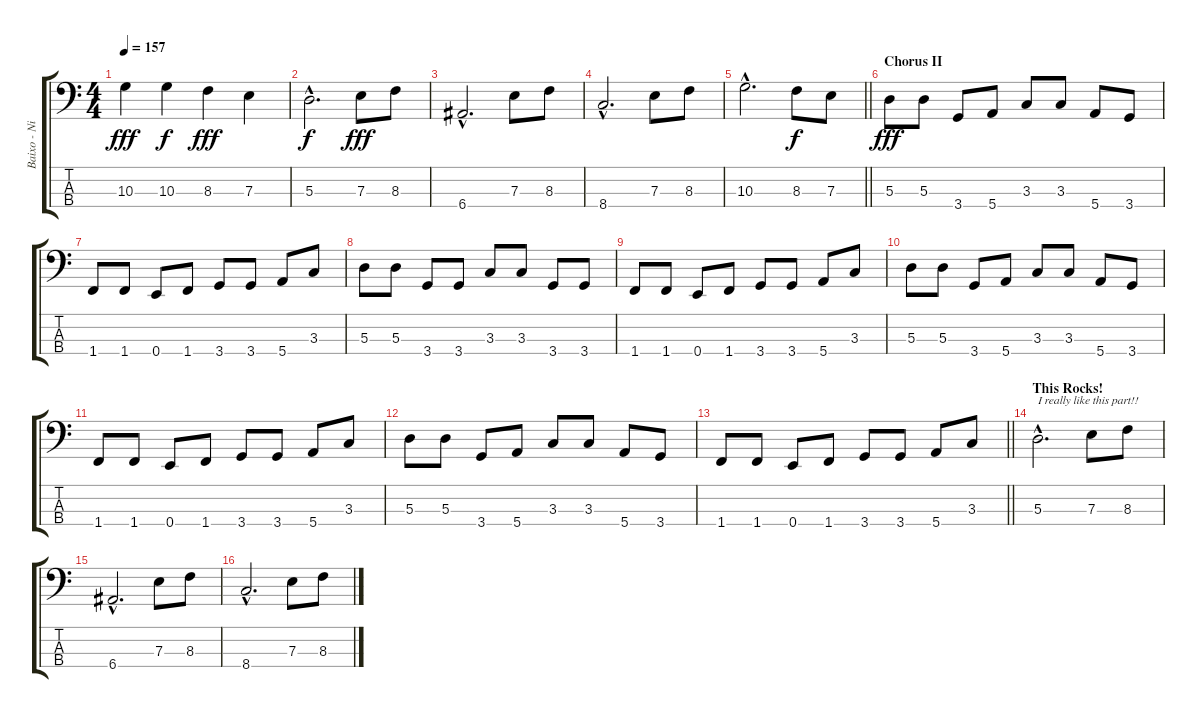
\track ("Baixo - Nikola" "Baixo - Ni") {instrument electricbasspick}
\staff {score tabs}
\tuning (G2 D2 A1 E1) {hide}
\ts (4 4)
\tempo 157
\clef f4
\ks c
10.3.4{dy fff} 10.3.4{dy f} 8.3.4{dy fff} 7.3.4 |
5.3{hac}.2{d dy f} 7.3.8{dy fff} 8.3.8 |
6.4{hac}.2{d} 7.3.8 8.3.8 |
8.4{hac}.2{d} 7.3.8 8.3.8 |
\barLineRight lightlight
10.3{hac}.2{d} 8.3.8{dy f} 7.3.8 |
\section ("" "Chorus II")
5.3.8{dy fff} 5.3.8 3.4.8 5.4.8 3.3.8 3.3.8 5.4.8 3.4.8 |
1.4.8 1.4.8 0.4.8 1.4.8 3.4.8 3.4.8 5.4.8 3.3.8 |
5.3.8 5.3.8 3.4.8 3.4.8 3.3.8 3.3.8 3.4.8 3.4.8 |
1.4.8 1.4.8 0.4.8 1.4.8 3.4.8 3.4.8 5.4.8 3.3.8 |
5.3.8 5.3.8 3.4.8 5.4.8 3.3.8 3.3.8 5.4.8 3.4.8 |
1.4.8 1.4.8 0.4.8 1.4.8 3.4.8 3.4.8 5.4.8 3.3.8 |
5.3.8 5.3.8 3.4.8 5.4.8 3.3.8 3.3.8 5.4.8 3.4.8 |
\barLineRight lightlight
1.4.8 1.4.8 0.4.8 1.4.8 3.4.8 3.4.8 5.4.8 3.3.8 |
\section ("" "This Rocks!")
5.3{hac}.2{d txt "I really like this part!!"} 7.3.8 8.3.8 |
6.4{hac}.2{d} 7.3.8 8.3.8 |
8.4{hac}.2{d} 7.3.8 8.3.8
